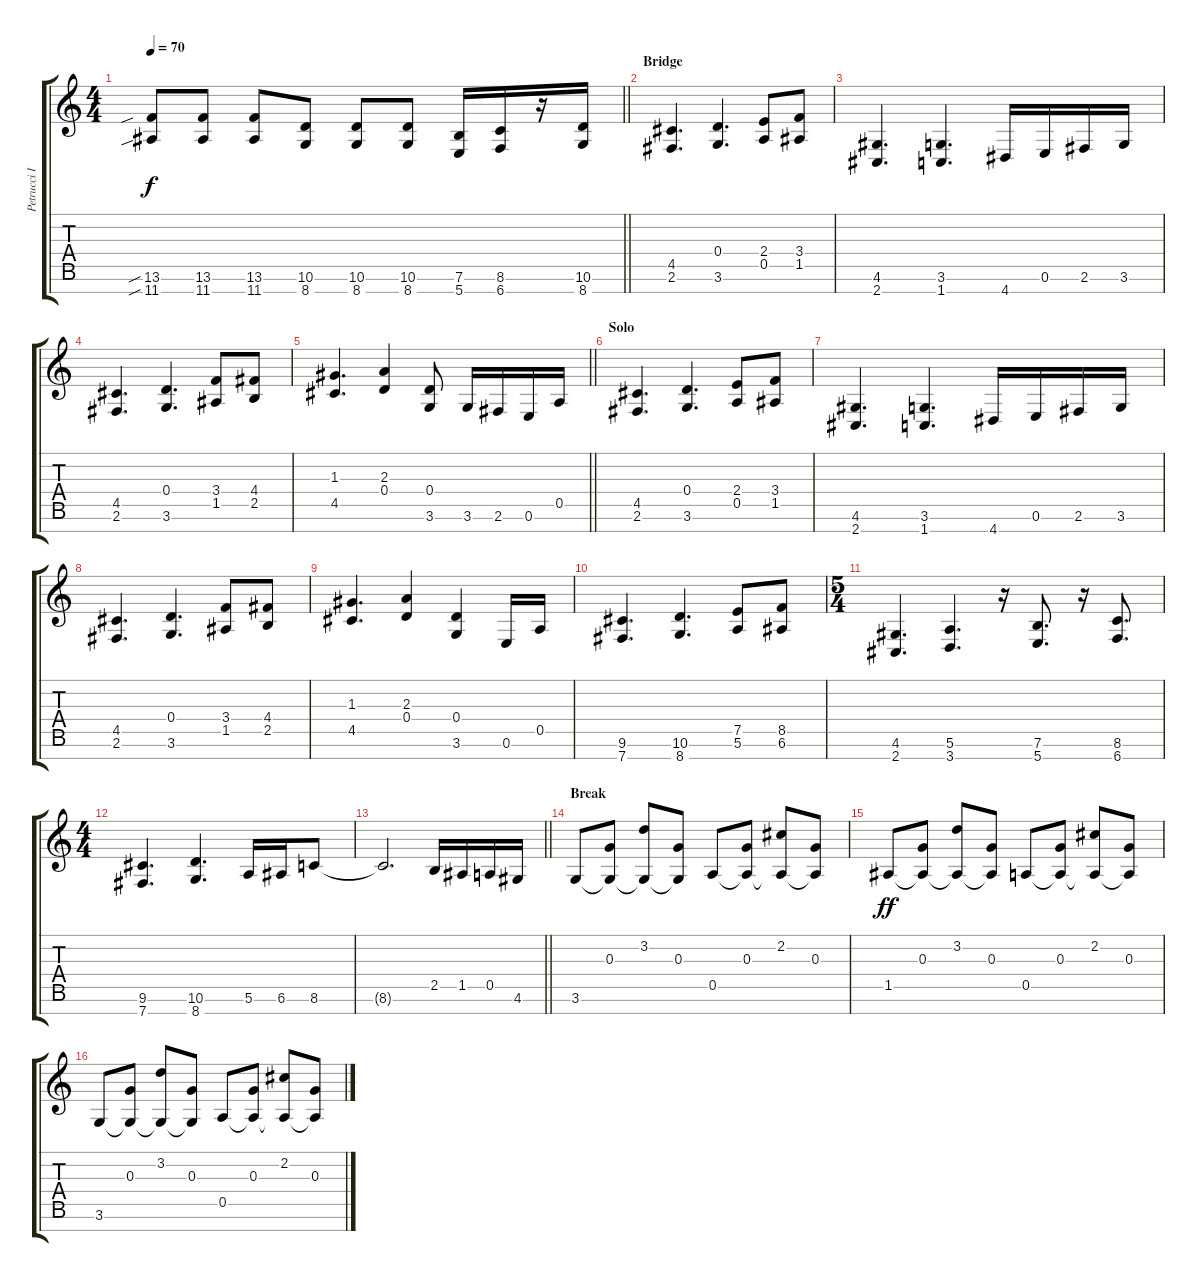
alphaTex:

\track ("Petrucci I" "Petrucci I") {instrument acousticguitarnylon}
\staff {score tabs}
\tuning (E4 B3 G3 D3 A2 E2 B1) {hide}
\ts (4 4)
\tempo 70
\clef g2
\barLineRight lightlight
\ks c
(13.6{sib} 11.7{sib}).8{dy f} (13.6 11.7).8 (13.6 11.7).8 (10.6 8.7).8 (10.6 8.7).8 (10.6 8.7).8 (7.6 5.7).16 (8.6 6.7).16 r.16 (10.6 8.7).16 |
\section ("" "Bridge")
(4.5 2.6).4{d} (0.4 3.6).4{d} (2.4 0.5).8 (3.4 1.5).8 |
(4.6 2.7).4{d} (3.6 1.7).4{d} 4.7.16 0.6.16 2.6.16 3.6.16 |
(4.5 2.6).4{d} (0.4 3.6).4{d} (3.4 1.5).8 (4.4 2.5).8 |
\barLineRight lightlight
(1.3 4.5).4{d} (2.3 0.4).4 (0.4 3.6).8 3.6.16 2.6.16 0.6.16 0.5.16 |
\section ("" "Solo")
(4.5 2.6).4{d} (0.4 3.6).4{d} (2.4 0.5).8 (3.4 1.5).8 |
(4.6 2.7).4{d} (3.6 1.7).4{d} 4.7.16 0.6.16 2.6.16 3.6.16 |
(4.5 2.6).4{d} (0.4 3.6).4{d} (3.4 1.5).8 (4.4 2.5).8 |
(1.3 4.5).4{d} (2.3 0.4).4 (0.4 3.6).4 0.6.16 0.5.16 |
(9.6 7.7).4{d} (10.6 8.7).4{d} (7.5 5.6).8 (8.5 6.6).8 |
\ts (5 4)
(4.6 2.7).4{d} (5.6 3.7).4{d} r.16 (7.6 5.7).8{d} r.16 (8.6 6.7).8{d} |
\ts (4 4)
(9.6 7.7).4{d} (10.6 8.7).4{d} 5.6.16 6.6.16 8.6.8 |
\barLineRight lightlight
8.6{t}.2{d} 2.5.16 1.5.16 0.5.16 4.6.16 |
\section ("" "Break")
3.6.8 (0.3 3.6{t}).8 (3.2 3.6{t}).8 (0.3 3.6{t}).8 0.5.8 (0.3 0.5{t}).8 (2.2 0.5{t}).8 (0.3 0.5{t}).8 |
1.5.8{dy ff} (0.3 1.5{t}).8 (3.2 1.5{t}).8 (0.3 1.5{t}).8 0.5.8 (0.3 0.5{t}).8 (2.2 0.5{t}).8 (0.3 0.5{t}).8 |
3.6.8 (0.3 3.6{t}).8 (3.2 3.6{t}).8 (0.3 3.6{t}).8 0.5.8 (0.3 0.5{t}).8 (2.2 0.5{t}).8 (0.3 0.5{t}).8
